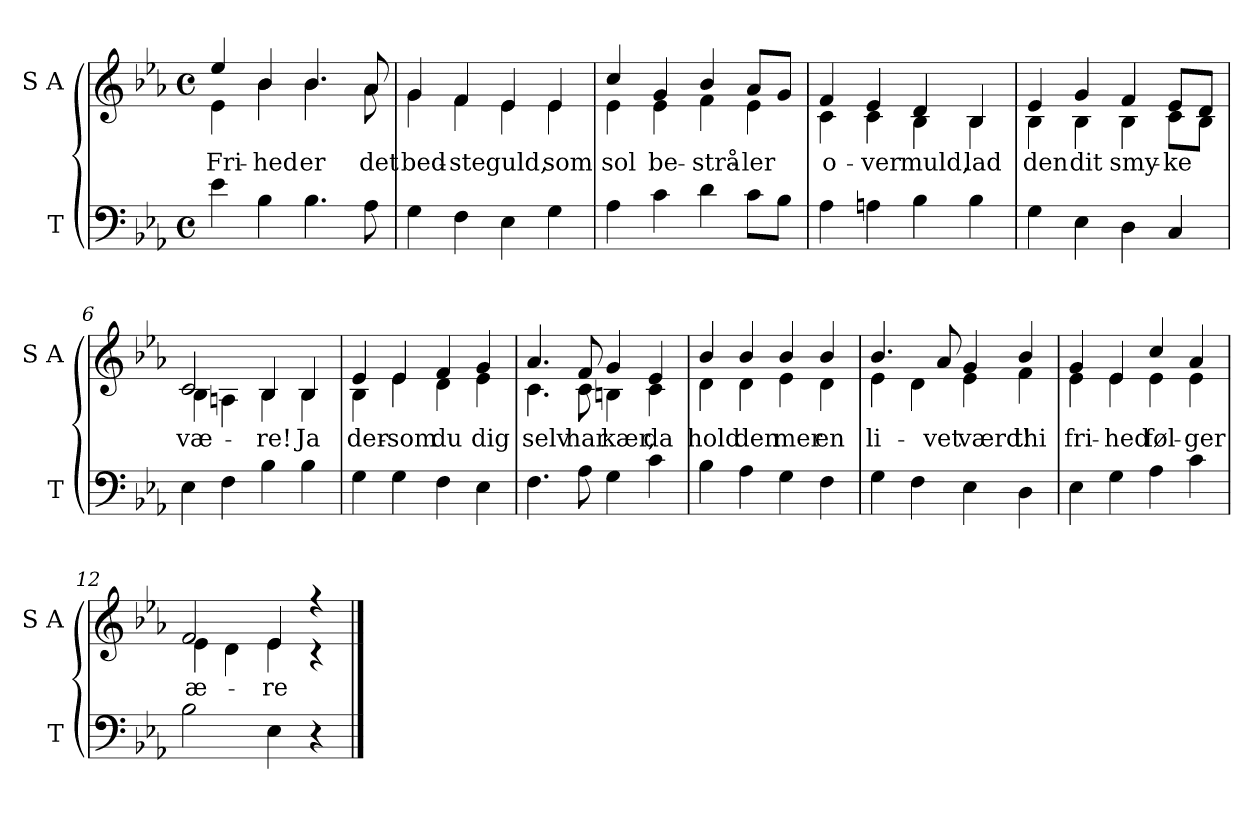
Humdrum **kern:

**kern	**kern	**text
*part2	*part1	*part1
*staff2	*staff1	*staff1
*I"T	*I"S A	*
*I'T	*I'S A	*
*clefF4	*clefG2	*
*k[b-e-a-]	*k[b-e-a-]	*
*M4/4	*M4/4	*
*met(c)	*met(c)	*
*MM110	*MM110	*
=1	=1	=1
!	!	!LO:LY:b
*	*^	*
4e-\	4ee-/	4e-\	Fri-
!	!	!	!LO:LY:b
4B-\	4b-/	4b-\	-hed
!	!	!	!LO:LY:b
4.B-\	4.b-/	4.b-\	er
!	!	!	!LO:LY:b
8A-\	8a-/	8a-\	det
=2	=2	=2	=2
!	!	!	!LO:LY:b
4G\	4g/	4g\	bed-
!	!	!	!LO:LY:b
4F\	4f/	4f\	-ste
!	!	!	!LO:LY:b
4E-\	4e-/	4e-\	guld,
!	!	!	!LO:LY:b
4G\	4e-/	4e-\	som
=3	=3	=3	=3
!	!	!	!LO:LY:b
4A-\	4cc/	4e-\	sol
!	!	!	!LO:LY:b
4c\	4g/	4e-\	be-
!	!	!	!LO:LY:b
4d\	4b-/	4f\	-strå-
!	!	!	!LO:LY:b
8c\L	8a-/L	4e-\	-ler
8B-\J	8g/J	.	.
=4	=4	=4	=4
!	!	!	!LO:LY:b
4A-\	4f/	4c\	o-
!	!	!	!LO:LY:b
4An\	4e-/	4c\	-ver
!	!	!	!LO:LY:b
4B-\	4d/	4B-\	muld,
!	!	!	!LO:LY:b
4B-\	4B-/	4B-\	lad
!!LO:LB:g=z	!!
=5	=5	=5	=5
!	!	!	!LO:LY:b
4G\	4e-/	4B-\	den
!	!	!	!LO:LY:b
4E-\	4g/	4B-\	dit
!	!	!	!LO:LY:b
4D\	4f/	4B-\	smy-
!	!	!	!LO:LY:b
4C/	8e-/L	8c\L	-ke
.	8d/J	8B-\J	.
=6	=6	=6	=6
!	!	!	!LO:LY:b
4E-\	2c/	4B-\	væ-
4F\	.	4An\	.
!	!	!	!LO:LY:b
4B-\	4B-/	4B-\	-re!
!	!	!	!LO:LY:b
4B-\	4B-/	4B-\	Ja
=7	=7	=7	=7
!	!	!	!LO:LY:b
4G\	4e-/	4B-\	der-
!	!	!	!LO:LY:b
4G\	4e-/	4e-\	-som
!	!	!	!LO:LY:b
4F\	4f/	4d\	du
!	!	!	!LO:LY:b
4E-\	4g/	4e-\	dig
=8	=8	=8	=8
!	!	!	!LO:LY:b
4.F\	4.a-/	4.c\	selv
!	!	!	!LO:LY:b
8A-\	8f/	8c\	har
!	!	!	!LO:LY:b
4G\	4g/	4Bn\	kær,
!	!	!	!LO:LY:b
4c\	4e-/	4c\	da
!!LO:LB:g=z	!!
=9	=9	=9	=9
!	!	!	!LO:LY:b
4B-\	4b-/	4d\	hold
!	!	!	!LO:LY:b
4A-\	4b-/	4d\	den
!	!	!	!LO:LY:b
4G\	4b-/	4e-\	mer
!	!	!	!LO:LY:b
4F\	4b-/	4d\	en
=10	=10	=10	=10
!	!	!	!LO:LY:b
4G\	4.b-/	4e-\	li-
4F\	.	4d\	.
!	!	!	!LO:LY:b
.	8a-/	.	-vet
!	!	!	!LO:LY:b
4E-\	4g/	4e-\	værd!
!	!	!	!LO:LY:b
4D\	4b-/	4f\	thi
=11	=11	=11	=11
!	!	!	!LO:LY:b
4E-\	4g/	4e-\	fri-
!	!	!	!LO:LY:b
4G\	4e-/	4e-\	-hed
!	!	!	!LO:LY:b
4A-\	4cc/	4e-\	føl-
!	!	!	!LO:LY:b
4c\	4a-/	4e-\	-ger
=12	=12	=12	=12
!	!	!	!LO:LY:b
2B-\	2f/	4e-\	æ-
.	.	4d\	.
!	!	!	!LO:LY:b
4E-\	4e-/	4e-\	-re
4r	4r	4r	.
*	*v	*v	*
==	==	==
*-	*-	*-
